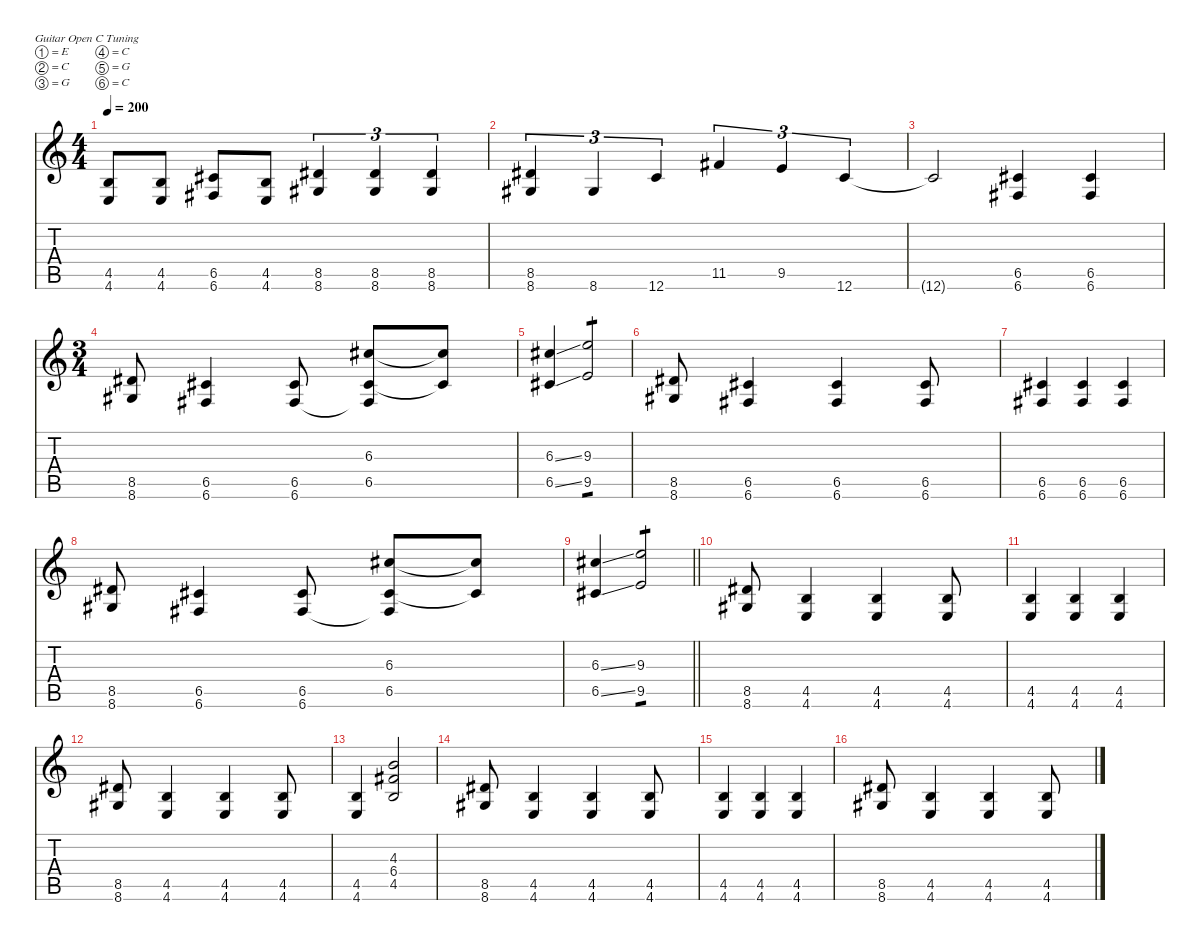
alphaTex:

\defaultSystemsLayout 4
\hideDynamics
\bracketExtendMode nobrackets
\singleTrackTrackNamePolicy hidden
\multiTrackTrackNamePolicy hidden
\firstSystemTrackNameMode fullname
\otherSystemsTrackNameOrientation horizontal
\track ("Guitar 2" "od.guit.") {defaultSystemsLayout 8 instrument overdrivenguitar}
\staff {score tabs}
\tuning (E4 C4 G3 C3 G2 C2)
\ts (4 4)
\tempo 200
\clef g2
\ks c
(4.5{t} 4.6{t}).8{dy f beam Up} (4.5 4.6).8{beam Up} (6.5{acc #} 6.6{acc #}).8{beam Up} (4.5 4.6).8{beam Up} (8.5{acc #} 8.6{acc #}).4{tu (3 2) beam Up} (8.5{acc #} 8.6{acc #}).4{tu (3 2) beam Up} (8.5{acc #} 8.6{acc #}).4{tu (3 2) beam Up} |
(8.5{acc #} 8.6{acc #}).4{tu (3 2) beam Up} 8.6{acc #}.4{tu (3 2) beam Up} 12.6.4{tu (3 2) beam Up} 11.5{acc #}.4{tu (3 2) beam Up} 9.5.4{tu (3 2) beam Up} 12.6.4{tu (3 2) beam Up} |
12.6{t}.2{beam Up} (6.5{acc #} 6.6{acc #}).4{beam Up} (6.5{acc #} 6.6{acc #}).4{beam Up} |
\ts (3 4)
\beaming (8 2 2 2)
(8.5{acc #} 8.6{acc #}).8{beam Up} (6.5{acc #} 6.6{acc #}).4{beam Up} (6.5{acc #} 6.6{acc #}).8{beam Up} (6.3{acc #} 6.5{acc #} 6.6{t acc #}).8{beam Up} (6.3{t acc #} 6.5{t acc #}).8{beam Up} |
(6.5{ss acc #} 6.3{ss acc #}).4{dy mf beam Up} (9.3 9.5).2{tp 1 dy f beam Up} |
(8.5{acc #} 8.6{acc #}).8{beam Up} (6.5{acc #} 6.6{acc #}).4{beam Up} (6.5{acc #} 6.6{acc #}).4{beam Up} (6.5{acc #} 6.6{acc #}).8{beam Up} |
(6.5{acc #} 6.6{acc #}).4{beam Up} (6.5{acc #} 6.6{acc #}).4{beam Up} (6.5{acc #} 6.6{acc #}).4{beam Up} |
(8.5{acc #} 8.6{acc #}).8{beam Up} (6.5{acc #} 6.6{acc #}).4{beam Up} (6.5{acc #} 6.6{acc #}).8{beam Up} (6.3{acc #} 6.5{acc #} 6.6{t acc #}).8{beam Up} (6.3{t acc #} 6.5{t acc #}).8{beam Up} |
\barLineRight lightlight
(6.5{ss acc #} 6.3{ss acc #}).4{dy mf beam Up} (9.3 9.5).2{tp 1 dy f beam Up} |
(8.5{acc #} 8.6{acc #}).8{beam Up} (4.5 4.6).4{beam Up} (4.5 4.6).4{beam Up} (4.5 4.6).8{beam Up} |
(4.5 4.6).4{beam Up} (4.5 4.6).4{beam Up} (4.5 4.6).4{beam Up} |
(8.5{acc #} 8.6{acc #}).8{beam Up} (4.5 4.6).4{beam Up} (4.5 4.6).4{beam Up} (4.5 4.6).8{beam Up} |
(4.5 4.6).4{beam Up} (4.3 6.4{acc #} 4.5).2{beam Up} |
(8.5{acc #} 8.6{acc #}).8{beam Up} (4.5 4.6).4{beam Up} (4.5 4.6).4{beam Up} (4.5 4.6).8{beam Up} |
(4.5 4.6).4{beam Up} (4.5 4.6).4{beam Up} (4.5 4.6).4{beam Up} |
(8.5{acc #} 8.6{acc #}).8{beam Up} (4.5 4.6).4{beam Up} (4.5 4.6).4{beam Up} (4.5 4.6).8{beam Up}
